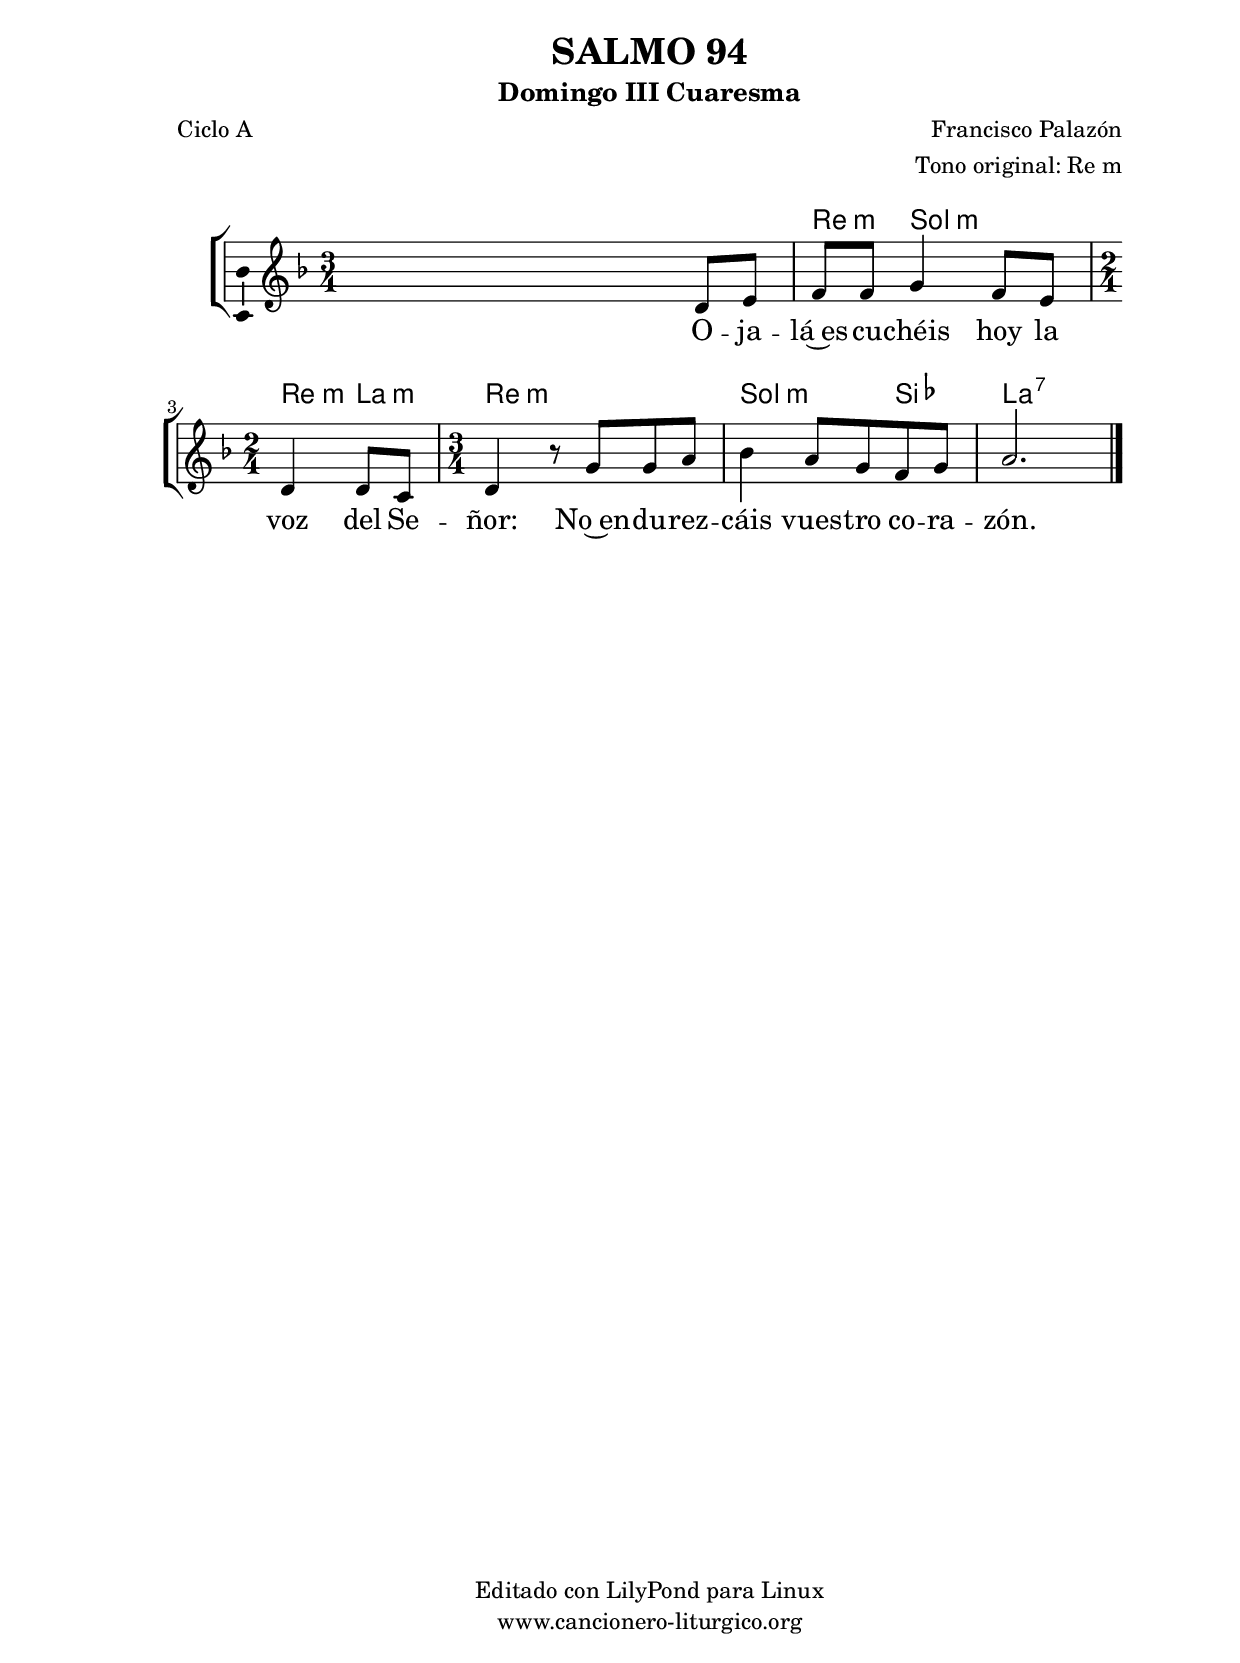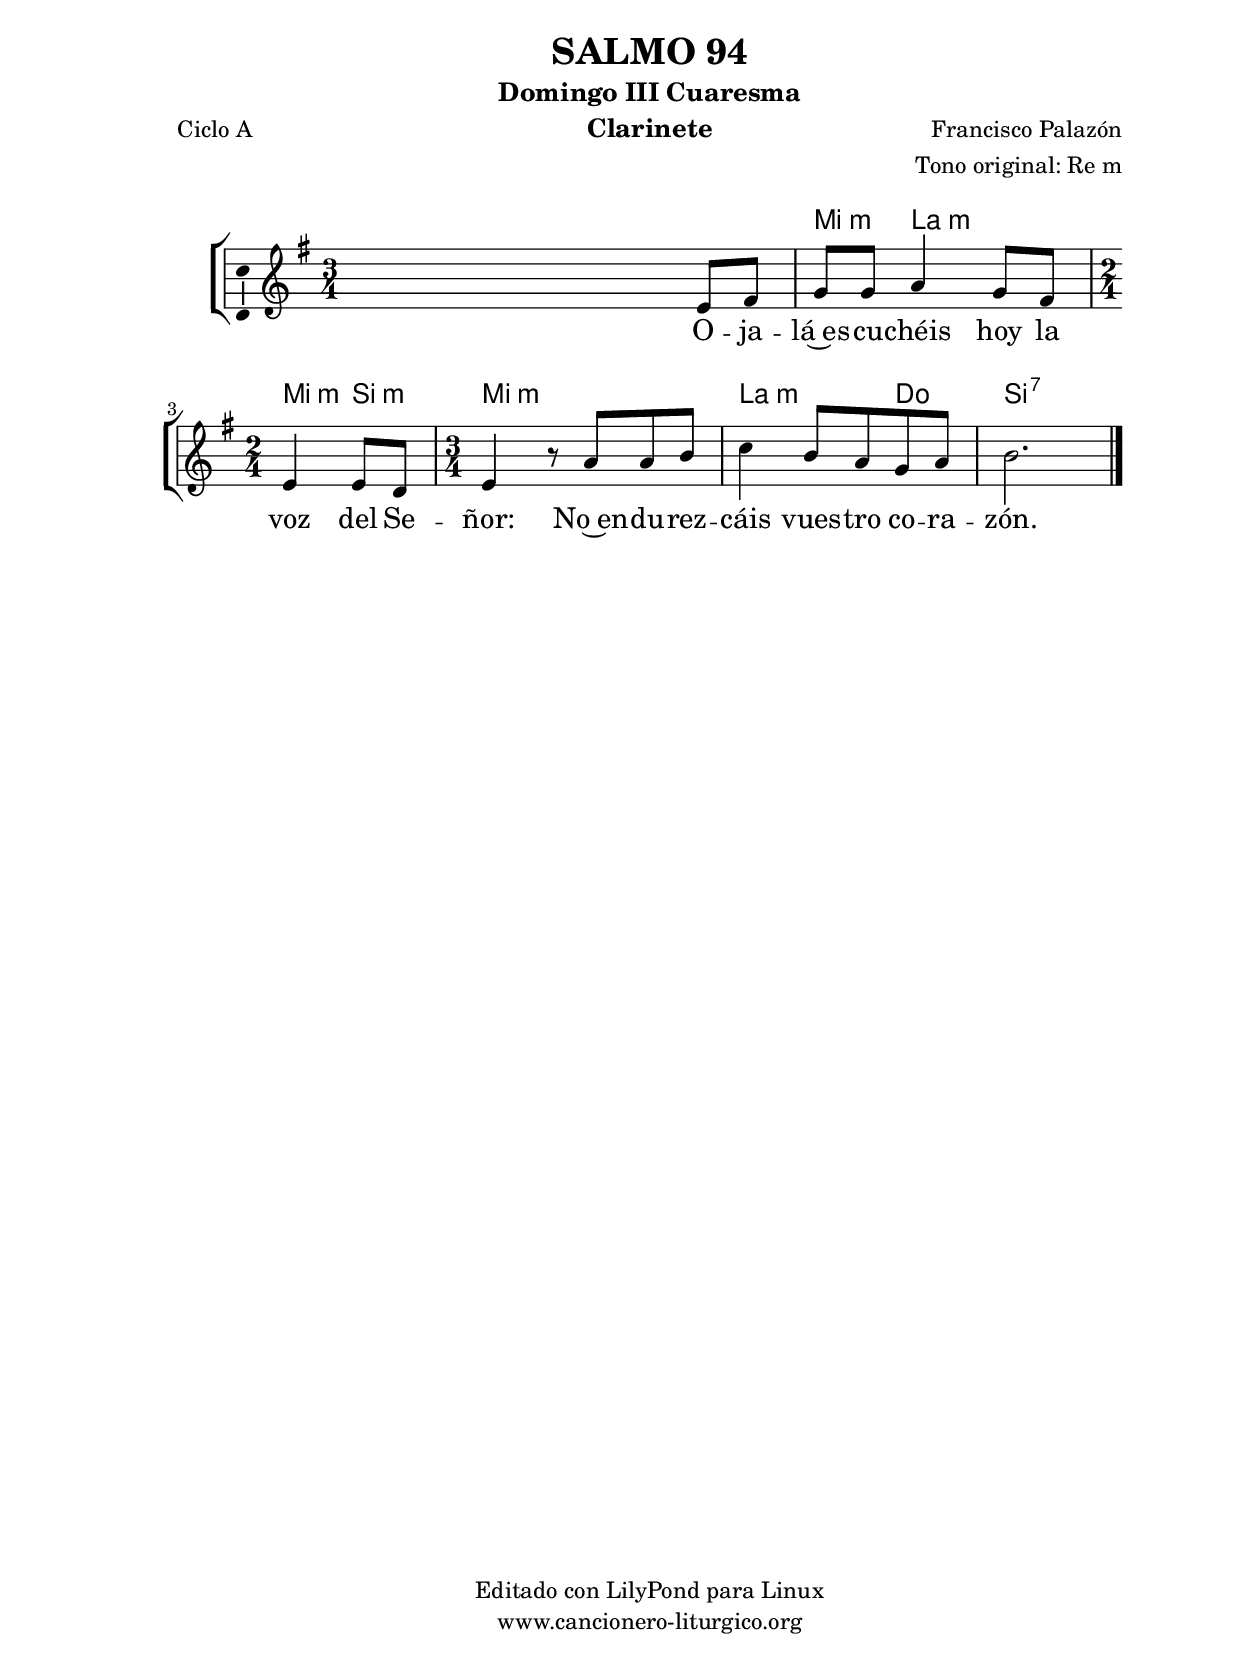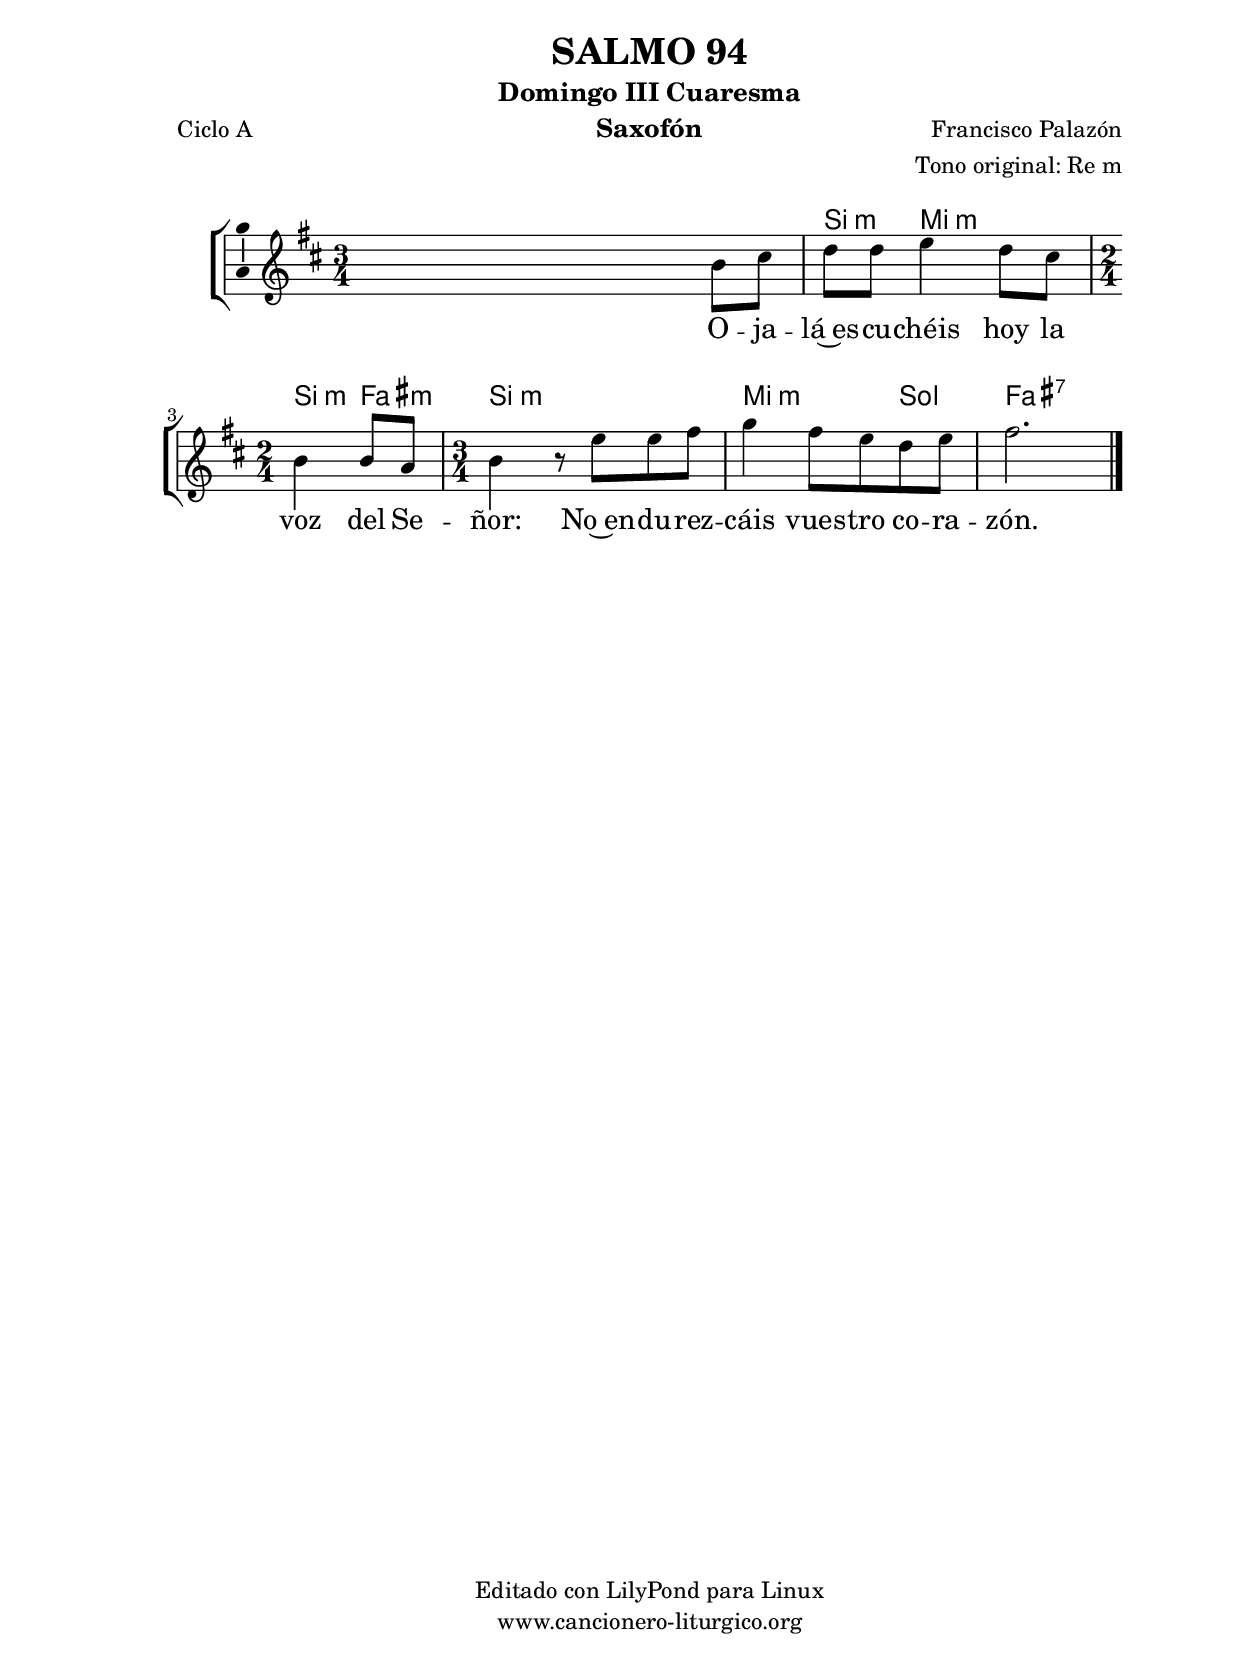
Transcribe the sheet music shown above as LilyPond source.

%
%para convertir .midi en .wav:
%timidity filename.midi -Ow -o finename.wav
%
%
%Para convertir de .wav a .mp3:
%lame -h -m j filename.wav
%
%
%para escuchar el midi:
%timidity nombrefichero.midi
%


%versión de lilypond para la que se ha escrito esta partitura:
\version "2.16.0"

	%Tamaño papel
	#(set-default-paper-size "a4")
	%Tamaño partitura
	#(set-global-staff-size 20)
	%No responde al pulsar sobre una nota
	#(ly:set-option 'point-and-click #f)

%parámetros del encabezamiento:
\header {
	title = "SALMO 94"
	subtitle = "Domingo III Cuaresma"
	composer = "Francisco Palazón"
	poet = "Ciclo A"
	meter = ""
	arranger = "Tono original: Re m"
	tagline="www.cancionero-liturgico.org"
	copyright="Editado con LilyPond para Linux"
	}

%parámetros asociados al papel:
\paper  {
	oddHeaderMarkup = \markup {\fill-line { \on-the-fly #not-first-page \fromproperty #'header:title \on-the-fly #not-first-page \fromproperty #'header:composer }}
	evenHeaderMarkup = \markup {\fill-line { \fromproperty #'header:composer \fromproperty #'header:title }}
	#(set-paper-size "a4")
	print-page-number = ##f
	first-page-number = 1
	print-first-page-number = ##f
%	head-separation = 3.0 \cm
	top-margin = 2.0 \cm
	bottom-margin = 0.5\cm
%%%	bottom-margin = -1.0\cm
	left-margin = 3.0 \cm
	line-width = 16.0 \cm 
	indent = 8\mm
	interscoreline = 2.\mm
	between-system-space = 15\mm
%	para que las partituras no llenen la hoja:
	ragged-bottom = ##t
%	idem para la última hoja:
	ragged-last-bottom = ##f
%	para que las partituras llenen el ancho del papel:
	ragged-last = ##f
	after-title-space = 2.5 \cm
%page-count=1
%system-count=8

	%Flexible Vertical Spacing
%	markup-markup-spacing =
%	#'((basic-distance . 15) (minimum-distance . 15) (padding . 3))
	markup-system-spacing =
	#'((basic-distance . 15) (minimum-distance . 15) (padding . 3))
	system-system-spacing =
	#'((basic-distance . 15) (minimum-distance . 15) (padding . 3))
	score-system-spacing =
	#'((basic-distance . 15) (minimum-distance . 15) (padding . 5))
%	top-system-spacing = % header
%	#'((basic-distance . 8) (minimum-distance . 0) (padding . 3))
%	top-markup-spacing =
%	#'((basic-distance . 20) (minimum-distance . 20) (padding . 3))
	last-bottom-spacing = % footer
	#'((basic-distance . 5) (minimum-distance . 5) (padding . 3))
%	score-markup-spacing =
%	#'((basic-distance . 16) (minimum-distance . 13) (padding . 3))

	}


%parámetros que afectan a toda la partitura:
global =  {
	%clave de sol (G):
	\clef G
	%armadura:
%	\transpose e f
	\key d \minor
	\tempo 4=100
	\set Score.tempoHideNote = ##t
	}


acordes = {
	\italianChords
	\chordmode {
%	\transpose e f
{

s2.
d4:m g2:m
d4:m a:m
d2.:m
g2:m bes4
a2.:7

	}
	}
}

melodia = 
%	\transpose e f
{
	\relative c'{

\time 3/4
s2 d8 e
f8 f g4 f8 e

\time 2/4
d4 d8 c

\time 3/4
d4 r8 g8 g a
bes4 a8 g f g
a2.

	\bar "|."
	}
	}


texto = \lyricmode {
O -- ja -- lá~es -- cu -- chéis hoy la voz del Se -- ñor: No~en -- du -- rez -- cáis vues -- tro co -- ra -- zón.
	}


acordesStaff = \context ChordNames = acordesStaff <<
	\set chordChanges = ##t
	\acordes
	>>


vozStaff = \context Voice = vozStaff
\with {\consists "Ambitus_engraver"}
<<
%	\set Staff.instrumentName = ""
%	\set Staff.shortInstrumentName = ""
%	\set Staff.midiInstrument = #"clarinet"
%	\set Staff.midiInstrument = #"cello"
%	\set Staff.midiInstrument = #"flute"
	\set Staff.midiInstrument = #"electric guitar (jazz)"
%	\set Staff.midiInstrument = #"english horn"
%	\set Staff.midiInstrument = #"violin"
%	\set Staff.midiInstrument = #"glockenspiel"
	\set Staff.midiMinimumVolume = #0.7
	\set Staff.midiMaximumVolume = #0.9
	\global
	\melodia
	>>


textoStaff = \context Lyrics = textoStaff <<
	\lyricsto vozStaff \texto
	>>

\book {
	\score {
		\context ChoirStaff {
			\override StaffGroup.SystemStartBracket #'collapse-height = #1
			\override Score.SystemStartBar #'collapse-height = #1
			<<
			\acordesStaff
			\vozStaff
			\textoStaff
			>>
			}
		\layout {
	    		\context {
				\Lyrics
				\override LyricText #'font-size = #2
				}
	   		 \context {
				\Score
				%fontSize = #3
				\override StaffSymbol #'staff-space = #(magstep +3)
				%\override Beam #'thickness = #0.55
				%\override SpacingSpanner #'spacing-increment = #1.0
				%\override Slur #'height-limit = #1.5
				}
			}
		}
	\score {
		\unfoldRepeats
		\context ChoirStaff {
			<<
			\acordesStaff
			\vozStaff
			>>
			}
		\midi {
	  		\context {
	  			\Score
				tempoWholesPerMinute = #(ly:make-moment 70 4)
				}
			}
		}
	}

%Partitura para clarinete
#(define output-suffix "C")
\book {
	\header{
		instrument = "Clarinete"
		}
	\score {
		\context ChoirStaff {
			\override StaffGroup.SystemStartBracket #'collapse-height = #1
			\override Score.SystemStartBar #'collapse-height = #1
\transpose c d
			<<
			\acordesStaff
			\vozStaff
			\textoStaff
			>>
			}
		\layout {
	    		\context {
				\Lyrics
				\override LyricText #'font-size = #2
				}
	   		 \context {
				\Score
				%fontSize = #3
				\override StaffSymbol #'staff-space = #(magstep +3)
				%\override Beam #'thickness = #0.55
				%\override SpacingSpanner #'spacing-increment = #1.0
				%\override Slur #'height-limit = #1.5
				}
			}
		}
	}

%Partitura para saxofón
#(define output-suffix "S")
\book {
	\header{
		instrument = "Saxofón"
		}
	\score {
		\context ChoirStaff {
			\override StaffGroup.SystemStartBracket #'collapse-height = #1
			\override Score.SystemStartBar #'collapse-height = #1
\transpose c a
			<<
			\acordesStaff
			\vozStaff
			\textoStaff
			>>
			}
		\layout {
	    		\context {
				\Lyrics
				\override LyricText #'font-size = #2
				}
	   		 \context {
				\Score
				%fontSize = #3
				\override StaffSymbol #'staff-space = #(magstep +3)
				%\override Beam #'thickness = #0.55
				%\override SpacingSpanner #'spacing-increment = #1.0
				%\override Slur #'height-limit = #1.5
				}
			}
		}
	}

